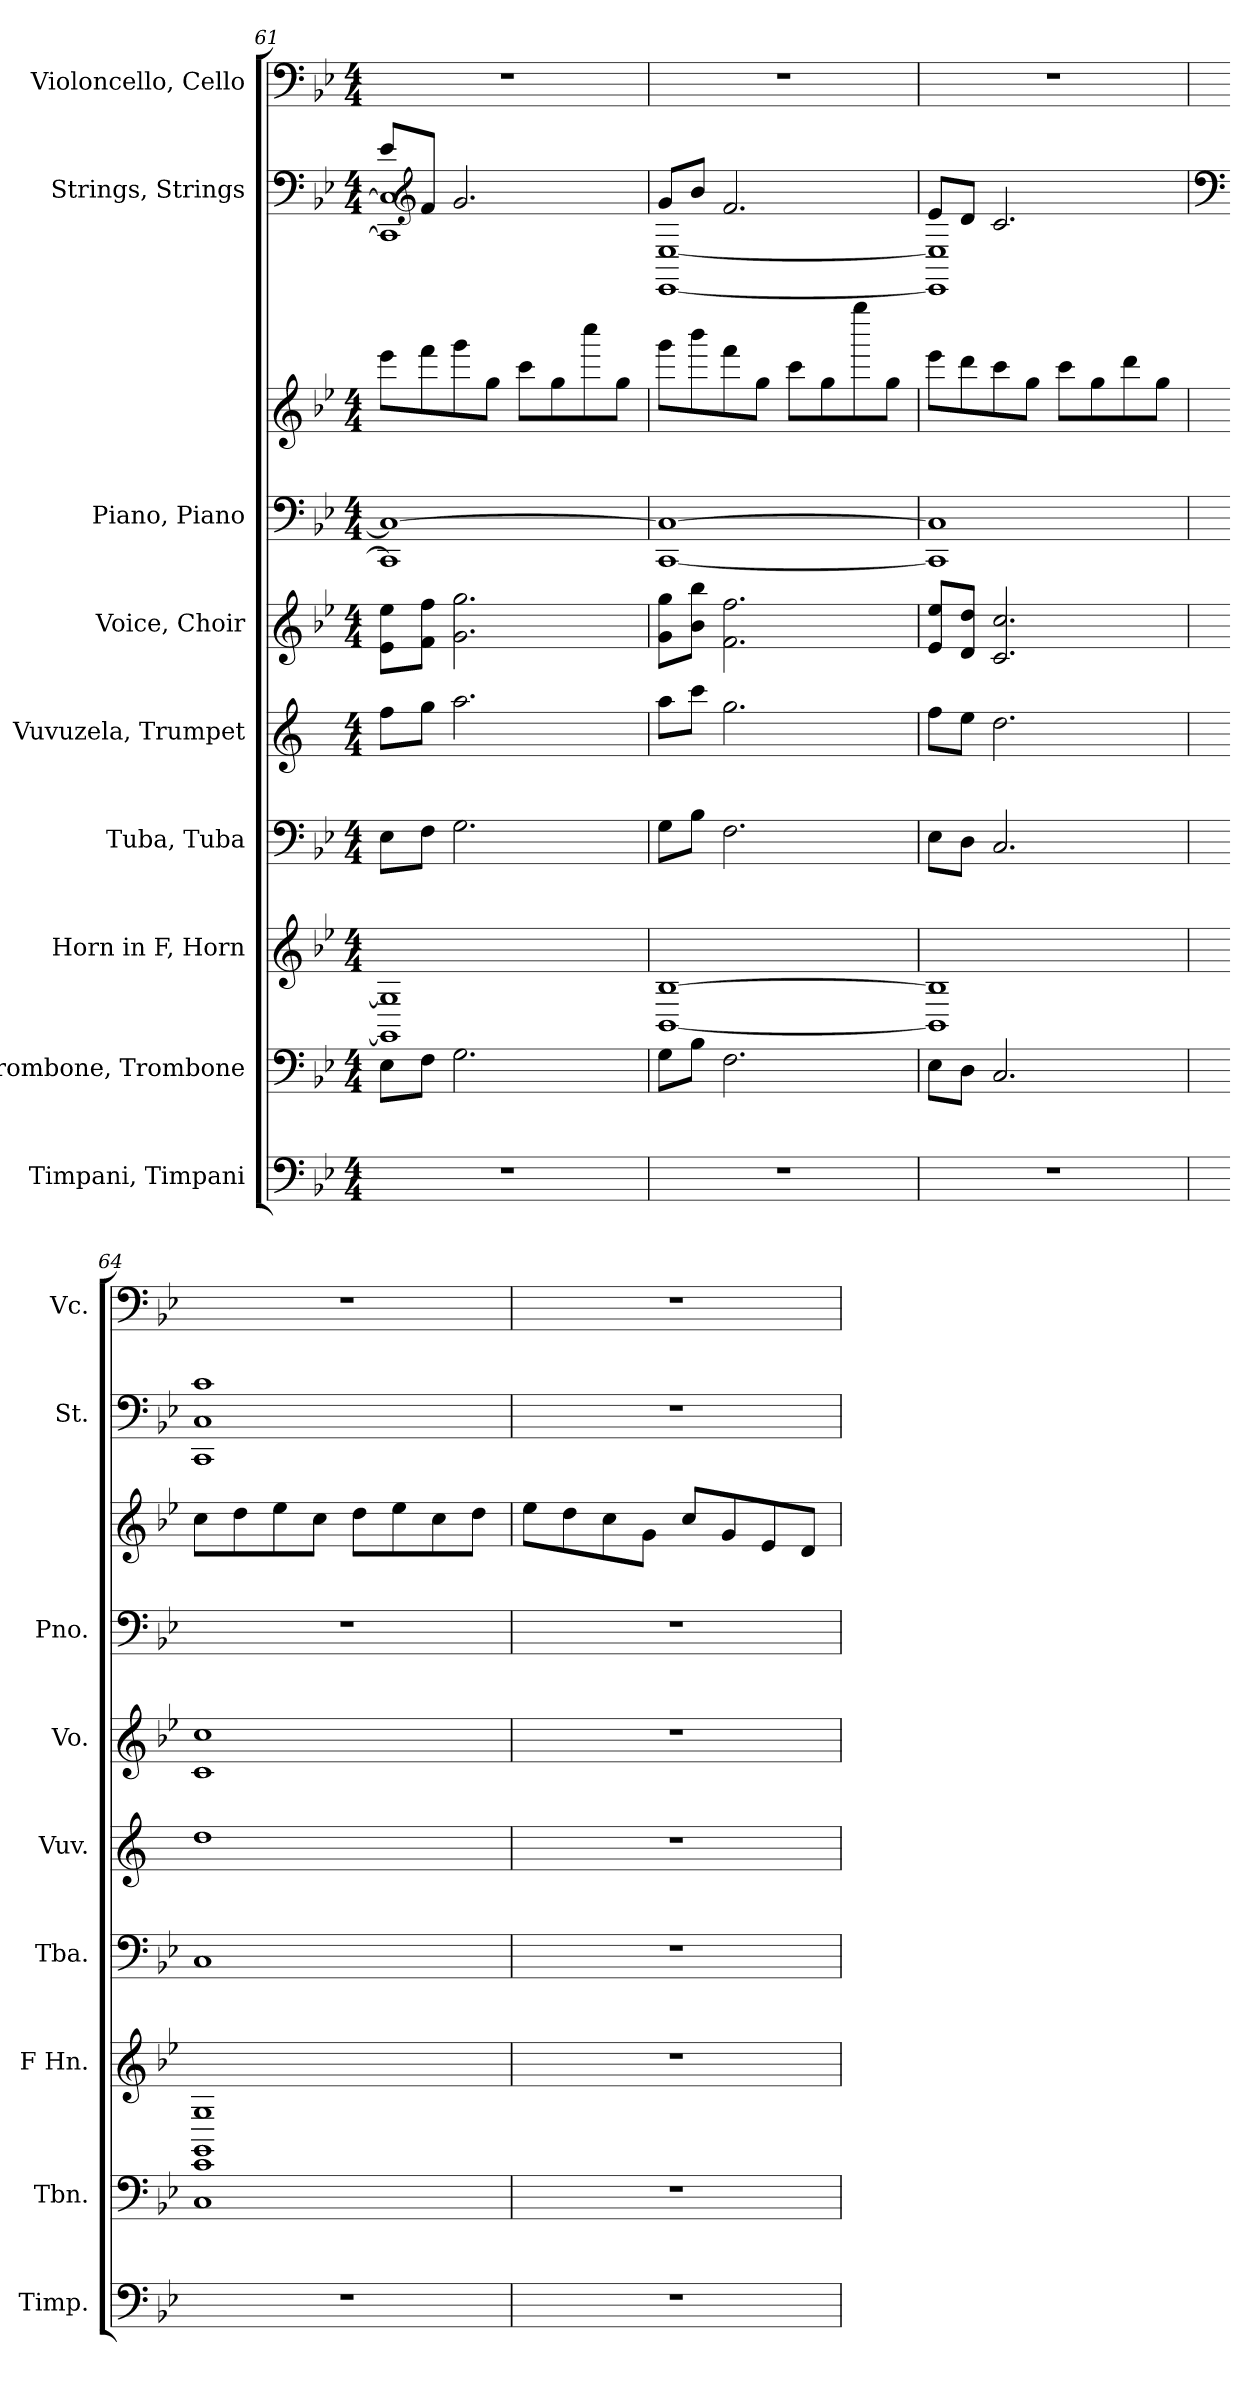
**kern	**kern	**kern	**kern	**kern	**kern	**kern	**kern	**kern	**kern
*part9	*part8	*part7	*part6	*part5	*part4	*part3	*part3	*part2	*part1
*staff10	*staff9	*staff8	*staff7	*staff6	*staff5	*staff4	*staff3	*staff2	*staff1
*I"Timpani, Timpani	*I"Trombone, Trombone	*I"Horn in F, Horn	*I"Tuba, Tuba	*I"Vuvuzela, Trumpet	*I"Voice, Choir	*I"Piano, Piano	*	*I"Strings, Strings	*I"Violoncello, Cello
*I'Timp.	*I'Tbn.	*I'F Hn.	*I'Tba.	*I'Vuv.	*I'Vo.	*I'Pno.	*	*I'St.	*I'Vc.
*clefF4	*clefF4	*clefG2	*clefF4	*clefG2	*clefG2	*clefF4	*clefG2	*clefF4	*clefF4
*	*	*ITrd4c7	*	*ITrd1c2	*	*	*	*	*
*k[b-e-]	*k[b-e-]	*k[b-e-a-]	*k[b-e-]	*k[b-e-]	*k[b-e-]	*k[b-e-]	*k[b-e-]	*k[b-e-]	*k[b-e-]
*M4/4	*M4/4	*M4/4	*M4/4	*M4/4	*M4/4	*M4/4	*M4/4	*M4/4	*M4/4
=61	=61	=61	=61	=61	=61	=61	=61	=61	=61
*	*	*	*	*	*	*^	*	*^	*
1r	8E-\L	1CC] 1C]	8E-\L	8ee-\L	8e-\ 8ee-\L	1C_	1CC]	8eee-\L	8e-/L	1CC] 1C]	1r
*	*	*	*	*	*	*	*	*	*clefG2	*	*
.	8F\J	.	8F\J	8ff\J	8f\ 8ff\J	.	.	8fff\	8f/J	.	.
.	2.G\	.	2.G\	2.gg\	2.g\ 2.gg\	.	.	8ggg\	2.g/	.	.
.	.	.	.	.	.	.	.	8gg\J	.	.	.
.	.	.	.	.	.	.	.	8ccc\L	.	.	.
.	.	.	.	.	.	.	.	8gg\	.	.	.
.	.	.	.	.	.	.	.	8cccc\	.	.	.
.	.	.	.	.	.	.	.	8gg\J	.	.	.
!!LO:PB:g=z
=62	=62	=62	=62	=62	=62	=62	=62	=62	=62	=62	=62
1r	8G\L	[1EE- [1E-	8G\L	8gg\L	8g\ 8gg\L	1C_	[1CC	8ggg\L	8g/L	[1EE- [1E-	1r
.	8B-\J	.	8B-\J	8bb-\J	8b-\ 8bb-\J	.	.	8bbb-\	8b-/J	.	.
.	2.F\	.	2.F\	2.ff\	2.f\ 2.ff\	.	.	8fff\	2.f/	.	.
.	.	.	.	.	.	.	.	8gg\J	.	.	.
.	.	.	.	.	.	.	.	8ccc\L	.	.	.
.	.	.	.	.	.	.	.	8gg\	.	.	.
.	.	.	.	.	.	.	.	8gggg\	.	.	.
.	.	.	.	.	.	.	.	8gg\J	.	.	.
=63	=63	=63	=63	=63	=63	=63	=63	=63	=63	=63	=63
1r	8E-\L	1EE-] 1E-]	8E-\L	8ee-\L	8e-/ 8ee-/L	1C]	1CC]	8eee-\L	8e-/L	1EE-] 1E-]	1r
.	8D\J	.	8D\J	8dd\J	8d/ 8dd/J	.	.	8ddd\	8d/J	.	.
.	2.C/	.	2.C/	2.cc\	2.c/ 2.cc/	.	.	8ccc\	2.c/	.	.
.	.	.	.	.	.	.	.	8gg\J	.	.	.
.	.	.	.	.	.	.	.	8ccc\L	.	.	.
.	.	.	.	.	.	.	.	8gg\	.	.	.
.	.	.	.	.	.	.	.	8ddd\	.	.	.
.	.	.	.	.	.	.	.	8gg\J	.	.	.
*	*	*	*	*	*	*v	*v	*	*v	*v	*
=64	=64	=64	=64	=64	=64	=64	=64	=64	=64
*	*	*	*	*	*	*	*	*clefF4	*
1r	1C 1c	1CC 1C	1C	1cc	1c 1cc	1r	8cc\L	1CC 1C 1c	1r
.	.	.	.	.	.	.	8dd\	.	.
.	.	.	.	.	.	.	8ee-\	.	.
.	.	.	.	.	.	.	8cc\J	.	.
.	.	.	.	.	.	.	8dd\L	.	.
.	.	.	.	.	.	.	8ee-\	.	.
.	.	.	.	.	.	.	8cc\	.	.
.	.	.	.	.	.	.	8dd\J	.	.
=65	=65	=65	=65	=65	=65	=65	=65	=65	=65
1r	1r	1r	1r	1r	1r	1r	8ee-\L	1r	1r
.	.	.	.	.	.	.	8dd\	.	.
.	.	.	.	.	.	.	8cc\	.	.
.	.	.	.	.	.	.	8g\J	.	.
.	.	.	.	.	.	.	8cc/L	.	.
.	.	.	.	.	.	.	8g/	.	.
.	.	.	.	.	.	.	8e-/	.	.
.	.	.	.	.	.	.	8d/J	.	.
=	=	=	=	=	=	=	=	=	=
*-	*-	*-	*-	*-	*-	*-	*-	*-	*-
